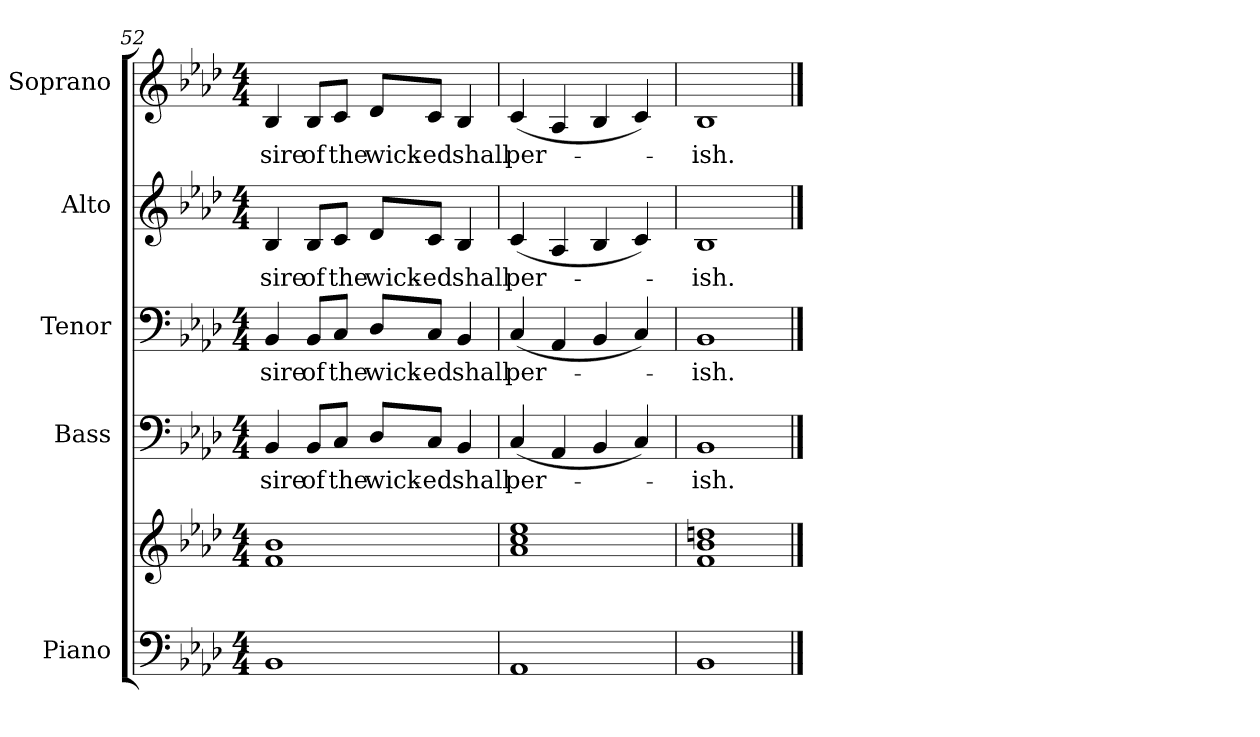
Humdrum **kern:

**kern	**kern	**kern	**text	**kern	**text	**kern	**text	**kern	**text
*part5	*part5	*part4	*part4	*part3	*part3	*part2	*part2	*part1	*part1
*staff6	*staff5	*staff4	*staff4	*staff3	*staff3	*staff2	*staff2	*staff1	*staff1
*I"Piano	*	*I"Bass	*	*I"Tenor	*	*I"Alto	*	*I"Soprano	*
*I'Pno.	*	*I'B.	*	*I'T.	*	*I'A.	*	*I'S.	*
*clefF4	*clefG2	*clefF4	*	*clefF4	*	*clefG2	*	*clefG2	*
*k[b-e-a-d-]	*k[b-e-a-d-]	*k[b-e-a-d-]	*	*k[b-e-a-d-]	*	*k[b-e-a-d-]	*	*k[b-e-a-d-]	*
*A-:	*A-:	*A-:	*	*A-:	*	*A-:	*	*A-:	*
*M4/4	*M4/4	*M4/4	*	*M4/4	*	*M4/4	*	*M4/4	*
=52	=52	=52	=52	=52	=52	=52	=52	=52	=52
!	!	!	!LO:LY:b:color=#000000	!	!	!	!	!	!
!	!	!	!	!	!LO:LY:b:color=#000000	!	!	!	!
!	!	!	!	!	!	!	!LO:LY:b:color=#000000	!	!
!	!	!	!	!	!	!	!	!	!LO:LY:b:color=#000000
1BB-i	1fi 1b-i	4BB-i/	-sire	4BB-i/	-sire	4B-i/	-sire	4B-i/	-sire
!	!	!	!LO:LY:b:color=#000000	!	!	!	!	!	!
!	!	!	!	!	!LO:LY:b:color=#000000	!	!	!	!
!	!	!	!	!	!	!	!LO:LY:b:color=#000000	!	!
!	!	!	!	!	!	!	!	!	!LO:LY:b:color=#000000
.	.	8BB-i/L	of	8BB-i/L	of	8B-i/L	of	8B-i/L	of
!	!	!	!LO:LY:b:color=#000000	!	!	!	!	!	!
!	!	!	!	!	!LO:LY:b:color=#000000	!	!	!	!
!	!	!	!	!	!	!	!LO:LY:b:color=#000000	!	!
!	!	!	!	!	!	!	!	!	!LO:LY:b:color=#000000
.	.	8Ci/J	the	8Ci/J	the	8ci/J	the	8ci/J	the
!	!	!	!LO:LY:b:color=#000000	!	!	!	!	!	!
!	!	!	!	!	!LO:LY:b:color=#000000	!	!	!	!
!	!	!	!	!	!	!	!LO:LY:b:color=#000000	!	!
!	!	!	!	!	!	!	!	!	!LO:LY:b:color=#000000
.	.	8D-i/L	wick-	8D-i/L	wick-	8d-i/L	wick-	8d-i/L	wick-
!	!	!	!LO:LY:b:color=#000000	!	!	!	!	!	!
!	!	!	!	!	!LO:LY:b:color=#000000	!	!	!	!
!	!	!	!	!	!	!	!LO:LY:b:color=#000000	!	!
!	!	!	!	!	!	!	!	!	!LO:LY:b:color=#000000
.	.	8Ci/J	-ed	8Ci/J	-ed	8ci/J	-ed	8ci/J	-ed
!	!	!	!LO:LY:b:color=#000000	!	!	!	!	!	!
!	!	!	!	!	!LO:LY:b:color=#000000	!	!	!	!
!	!	!	!	!	!	!	!LO:LY:b:color=#000000	!	!
!	!	!	!	!	!	!	!	!	!LO:LY:b:color=#000000
.	.	4BB-i/	shall	4BB-i/	shall	4B-i/	shall	4B-i/	shall
!!LO:PB:g=z
=53	=53	=53	=53	=53	=53	=53	=53	=53	=53
!	!	!	!LO:LY:b:color=#000000	!	!	!	!	!	!
!	!	!	!	!	!LO:LY:b:color=#000000	!	!	!	!
!	!	!	!	!	!	!	!LO:LY:b:color=#000000	!	!
!	!	!	!	!	!	!	!	!	!LO:LY:b:color=#000000
1AA-i	1a-i 1cci 1ee-i	(4Ci/	per-	(4Ci/	per-	(4ci/	per-	(4ci/	per-
.	.	4AA-i/	.	4AA-i/	.	4A-i/	.	4A-i/	.
.	.	4BB-i/	.	4BB-i/	.	4B-i/	.	4B-i/	.
.	.	4Ci/)	.	4Ci/)	.	4ci/)	.	4ci/)	.
=54	=54	=54	=54	=54	=54	=54	=54	=54	=54
!	!	!	!LO:LY:b:color=#000000	!	!	!	!	!	!
!	!	!	!	!	!LO:LY:b:color=#000000	!	!	!	!
!	!	!	!	!	!	!	!LO:LY:b:color=#000000	!	!
!	!	!	!	!	!	!	!	!	!LO:LY:b:color=#000000
1BB-i	1fi 1b-i 1ddni	1BB-i	-ish.	1BB-i	-ish.	1B-i	-ish.	1B-i	-ish.
==	==	==	==	==	==	==	==	==	==
*-	*-	*-	*-	*-	*-	*-	*-	*-	*-
